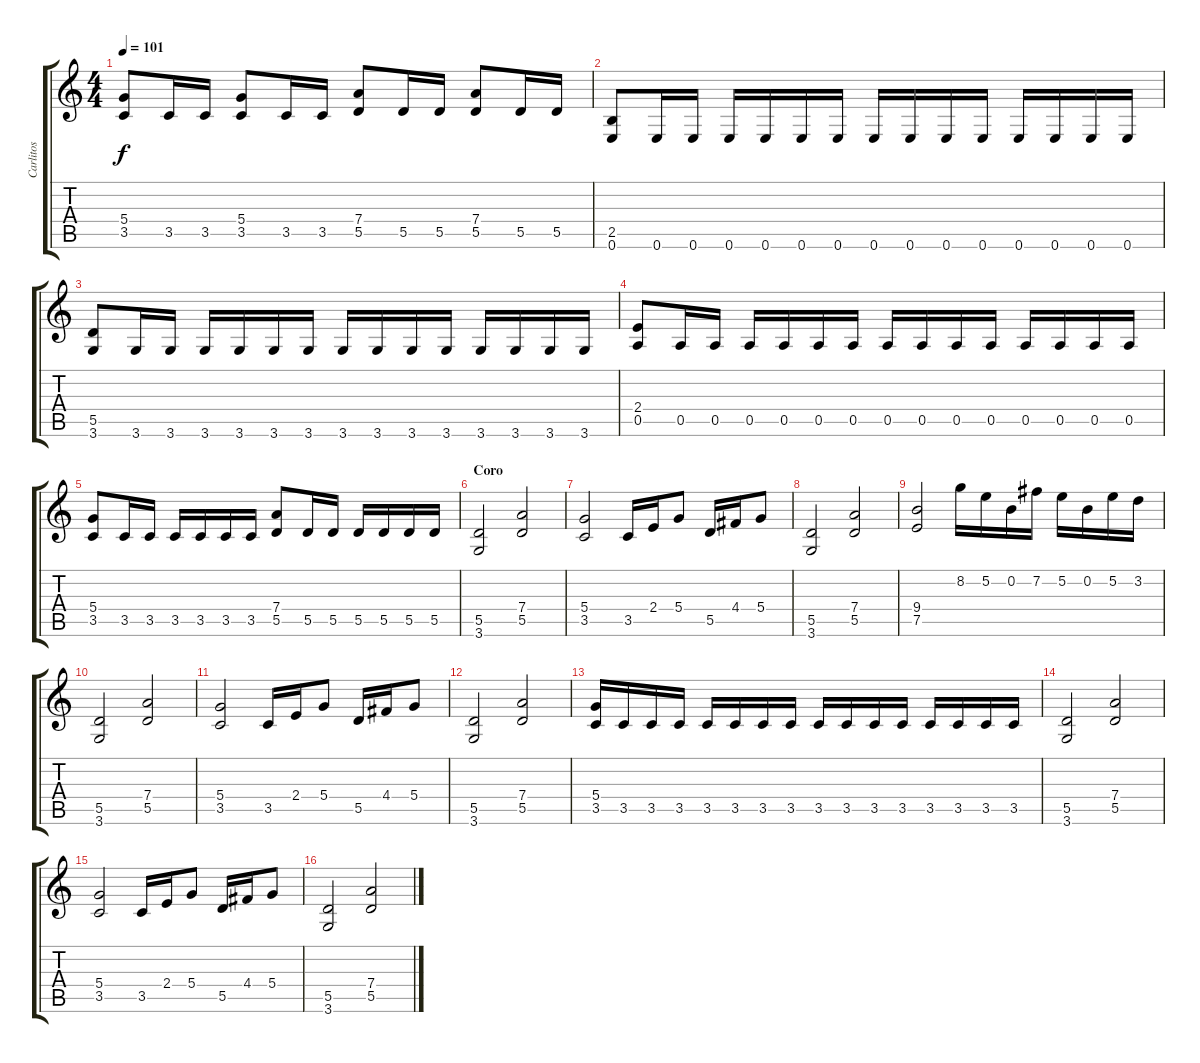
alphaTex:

\track ("Carlitos" "Carlitos") {instrument distortionguitar}
\staff {score tabs}
\tuning (E4 B3 G3 D3 A2 E2) {hide}
\ts (4 4)
\tempo 101
\clef g2
\ks c
(5.4 3.5).8{dy f} 3.5.16 3.5.16 (5.4 3.5).8 3.5.16 3.5.16 (7.4 5.5).8 5.5.16 5.5.16 (7.4 5.5).8 5.5.16 5.5.16 |
(2.5 0.6).8 0.6.16 0.6.16 0.6.16 0.6.16 0.6.16 0.6.16 0.6.16 0.6.16 0.6.16 0.6.16 0.6.16 0.6.16 0.6.16 0.6.16 |
(5.5 3.6).8 3.6.16 3.6.16 3.6.16 3.6.16 3.6.16 3.6.16 3.6.16 3.6.16 3.6.16 3.6.16 3.6.16 3.6.16 3.6.16 3.6.16 |
(2.4 0.5).8 0.5.16 0.5.16 0.5.16 0.5.16 0.5.16 0.5.16 0.5.16 0.5.16 0.5.16 0.5.16 0.5.16 0.5.16 0.5.16 0.5.16 |
(5.4 3.5).8 3.5.16 3.5.16 3.5.16 3.5.16 3.5.16 3.5.16 (7.4 5.5).8 5.5.16 5.5.16 5.5.16 5.5.16 5.5.16 5.5.16 |
\section ("" "Coro")
(5.5 3.6).2 (7.4 5.5).2 |
(5.4 3.5).2 3.5.16 2.4.16 5.4.8 5.5.16 4.4.16 5.4.8 |
(5.5 3.6).2 (7.4 5.5).2 |
(9.4 7.5).2 8.2.16 5.2.16 0.2.16 7.2.16 5.2.16 0.2.16 5.2.16 3.2.16 |
(5.5 3.6).2 (7.4 5.5).2 |
(5.4 3.5).2 3.5.16 2.4.16 5.4.8 5.5.16 4.4.16 5.4.8 |
(5.5 3.6).2 (7.4 5.5).2 |
(5.4 3.5).16 3.5.16 3.5.16 3.5.16 3.5.16 3.5.16 3.5.16 3.5.16 3.5.16 3.5.16 3.5.16 3.5.16 3.5.16 3.5.16 3.5.16 3.5.16 |
(5.5 3.6).2 (7.4 5.5).2 |
(5.4 3.5).2 3.5.16 2.4.16 5.4.8 5.5.16 4.4.16 5.4.8 |
(5.5 3.6).2 (7.4 5.5).2
